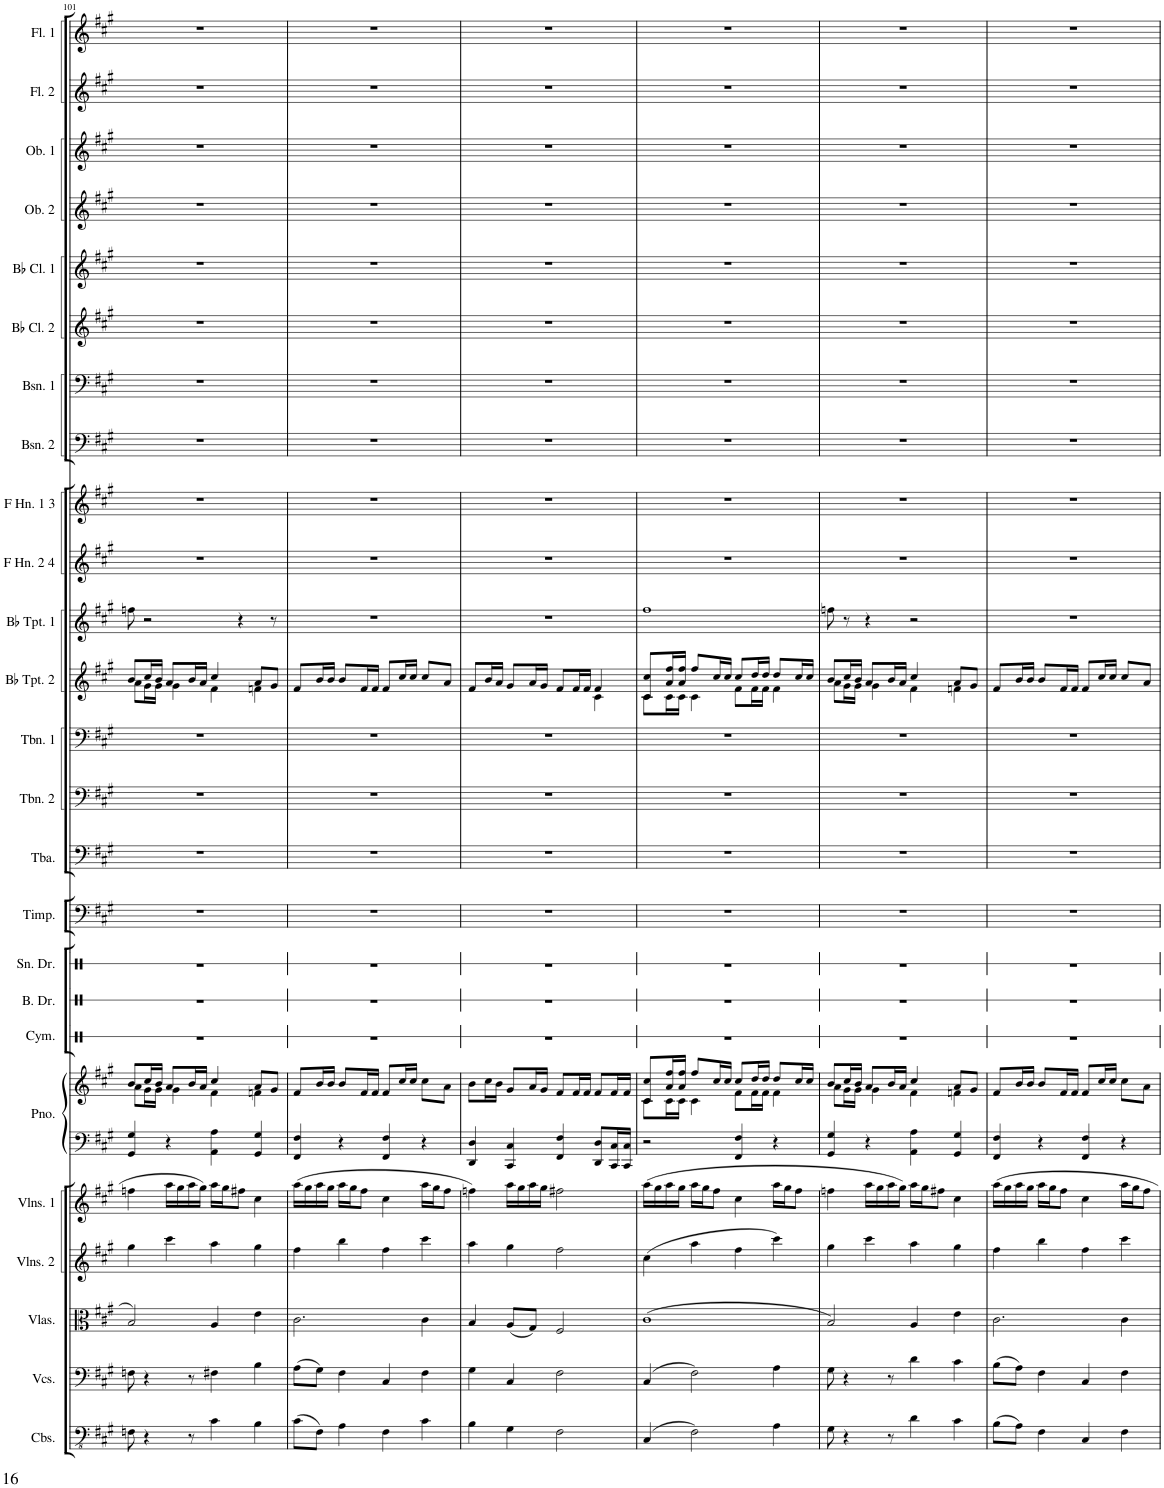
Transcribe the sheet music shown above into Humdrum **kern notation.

**kern	**kern	**kern	**kern	**kern	**kern	**kern	**kern	**kern	**kern	**kern	**kern	**kern	**kern	**kern	**kern	**kern	**kern	**kern	**kern	**kern	**kern	**kern	**kern	**kern	**kern
*part25	*part24	*part23	*part22	*part21	*part20	*part20	*part19	*part18	*part17	*part16	*part15	*part14	*part13	*part12	*part11	*part10	*part9	*part8	*part7	*part6	*part5	*part4	*part3	*part2	*part1
*staff26	*staff25	*staff24	*staff23	*staff22	*staff21	*staff20	*staff19	*staff18	*staff17	*staff16	*staff15	*staff14	*staff13	*staff12	*staff11	*staff10	*staff9	*staff8	*staff7	*staff6	*staff5	*staff4	*staff3	*staff2	*staff1
*I"Contrabasses	*I"Violoncellos	*I"Violas	*I"Violins 2	*I"Violins 1	*I"Piano	*	*I"Cymbal	*I"Bass Drum	*I"Snare Drum	*I"Timpani	*I"Tuba	*I"Trombone 2	*I"Trombone 1	*I"Bb Trumpet 2	*I"Bb Trumpet 1	*I"F Horn 2 &amp; 4	*I"F Horn 1 &amp; 3	*I"Bassoon 2	*I"Bassoon 1	*I"Bb Clarinet 2	*I"Bb Clarinet 1	*I"Oboe 2	*I"Oboe 1	*I"Flute 2	*I"Flute 1
*I'Cbs.	*I'Vcs.	*I'Vlas.	*I'Vlns. 2	*I'Vlns. 1	*I'Pno.	*	*I'Cym.	*I'B. Dr.	*I'Sn. Dr.	*I'Timp.	*I'Tba.	*I'Tbn. 2	*I'Tbn. 1	*I'Bb Tpt. 2	*I'Bb Tpt. 1	*I'F Hn. 2 4	*I'F Hn. 1 3	*I'Bsn. 2	*I'Bsn. 1	*I'Bb Cl. 2	*I'Bb Cl. 1	*I'Ob. 2	*I'Ob. 1	*I'Fl. 2	*I'Fl. 1
!!LO:PB:g=z
*clefFv4	*clefF4	*clefC3	*clefG2	*clefG2	*clefF4	*clefG2	*clefX	*clefX	*clefX	*clefF4	*clefF4	*clefF4	*clefF4	*clefG2	*clefG2	*clefG2	*clefG2	*clefF4	*clefF4	*clefG2	*clefG2	*clefG2	*clefG2	*clefG2	*clefG2
*	*	*	*	*	*	*	*	*	*	*	*	*	*	*Trd1c2	*Trd1c2	*Trd4c7	*Trd4c7	*	*	*Trd1c2	*Trd1c2	*	*	*	*
*k[f#c#g#]	*k[f#c#g#]	*k[f#c#g#]	*k[f#c#g#]	*k[f#c#g#]	*k[f#c#g#]	*k[f#c#g#]	*k[]	*k[]	*k[]	*k[f#c#g#]	*k[f#c#g#]	*k[f#c#g#]	*k[f#c#g#]	*k[f#c#g#]	*k[f#c#g#]	*k[f#c#g#]	*k[f#c#g#]	*k[f#c#g#]	*k[f#c#g#]	*k[f#c#g#]	*k[f#c#g#]	*k[f#c#g#]	*k[f#c#g#]	*k[f#c#g#]	*k[f#c#g#]
*M4/4	*M4/4	*M4/4	*M4/4	*M4/4	*M4/4	*M4/4	*M4/4	*M4/4	*M4/4	*M4/4	*M4/4	*M4/4	*M4/4	*M4/4	*M4/4	*M4/4	*M4/4	*M4/4	*M4/4	*M4/4	*M4/4	*M4/4	*M4/4	*M4/4	*M4/4
=101	=101	=101	=101	=101	=101	=101	=101	=101	=101	=101	=101	=101	=101	=101	=101	=101	=101	=101	=101	=101	=101	=101	=101	=101	=101
*	*	*	*	*	*	*^	*	*	*	*	*	*	*	*^	*	*	*	*	*	*	*	*	*	*	*
8FFn\	8Fn\	2B/	4gg#\	4ffn\	4GG#/ 4G#/	8b/L	8a\L	1r	1r	1r	1r	1r	1r	1r	8b/L	8a\L	8ffn\	1r	1r	1r	1r	1r	1r	1r	1r	1r	1r
4r	4r	.	.	.	.	16cc#/L	16g#\L	.	.	.	.	.	.	.	16cc#/L	16g#\L	2r	.	.	.	.	.	.	.	.	.	.
.	.	.	.	.	.	16b/JJ	16g#\JJ	.	.	.	.	.	.	.	16b/JJ	16g#\JJ	.	.	.	.	.	.	.	.	.	.	.
.	.	.	4ccc#\	16aa\LL	4r	8a/L	4g#\	.	.	.	.	.	.	.	8a/L	4g#\	.	.	.	.	.	.	.	.	.	.	.
.	.	.	.	16gg#\	.	.	.	.	.	.	.	.	.	.	.	.	.	.	.	.	.	.	.	.	.	.	.
8r	8r	.	.	16aa\	.	16b/L	.	.	.	.	.	.	.	.	16b/L	.	.	.	.	.	.	.	.	.	.	.	.
.	.	.	.	16gg#\JJ	.	16a/JJ	.	.	.	.	.	.	.	.	16a/JJ	.	.	.	.	.	.	.	.	.	.	.	.
4C#\	4F#X\	4A/	4aa\	16aa\LL	4AA\ 4A\	4cc#/	4f#\	.	.	.	.	.	.	.	4cc#/	4f#\	.	.	.	.	.	.	.	.	.	.	.
.	.	.	.	16gg#\J	.	.	.	.	.	.	.	.	.	.	.	.	.	.	.	.	.	.	.	.	.	.	.
.	.	.	.	8ff#X\J	.	.	.	.	.	.	.	.	.	.	.	.	4r	.	.	.	.	.	.	.	.	.	.
4BB\	4B\	4e\	4gg#\	4cc#\	4GG#/ 4G#/	8a/L	4fn\	.	.	.	.	.	.	.	8a/L	4fn\	.	.	.	.	.	.	.	.	.	.	.
.	.	.	.	.	.	8g#/J	.	.	.	.	.	.	.	.	8g#/J	.	8r	.	.	.	.	.	.	.	.	.	.
*	*	*	*	*	*	*v	*v	*	*	*	*	*	*	*	*v	*v	*	*	*	*	*	*	*	*	*	*	*
=102	=102	=102	=102	=102	=102	=102	=102	=102	=102	=102	=102	=102	=102	=102	=102	=102	=102	=102	=102	=102	=102	=102	=102	=102	=102
(8C#\L	(8A\L	2.c#\	4ff#\	(>16aa\LL	4FF#/ 4F#/	8f#/L	1r	1r	1r	1r	1r	1r	1r	8f#/L	1r	1r	1r	1r	1r	1r	1r	1r	1r	1r	1r
.	.	.	.	16gg#\	.	.	.	.	.	.	.	.	.	.	.	.	.	.	.	.	.	.	.	.	.
8FF#\J)	8G#\J)	.	.	16aa\	.	16b/L	.	.	.	.	.	.	.	16b/L	.	.	.	.	.	.	.	.	.	.	.
.	.	.	.	16gg#\JJ	.	16b/JJ	.	.	.	.	.	.	.	16b/JJ	.	.	.	.	.	.	.	.	.	.	.
4AA\	4F#\	.	4bb\	16aa\LL	4r	8b/L	.	.	.	.	.	.	.	8b/L	.	.	.	.	.	.	.	.	.	.	.
.	.	.	.	16gg#\J	.	.	.	.	.	.	.	.	.	.	.	.	.	.	.	.	.	.	.	.	.
.	.	.	.	8ff#\J	.	16f#/L	.	.	.	.	.	.	.	16f#/L	.	.	.	.	.	.	.	.	.	.	.
.	.	.	.	.	.	16f#/JJ	.	.	.	.	.	.	.	16f#/JJ	.	.	.	.	.	.	.	.	.	.	.
4FF#\	4C#/	.	4ff#\	4cc#\	4FF#/ 4F#/	8f#/L	.	.	.	.	.	.	.	8f#/L	.	.	.	.	.	.	.	.	.	.	.
.	.	.	.	.	.	16cc#/L	.	.	.	.	.	.	.	16cc#/L	.	.	.	.	.	.	.	.	.	.	.
.	.	.	.	.	.	16cc#/JJ	.	.	.	.	.	.	.	16cc#/JJ	.	.	.	.	.	.	.	.	.	.	.
4C#\	4F#\	4c#\	4ccc#\	16aa\LL	4r	8cc#\L	.	.	.	.	.	.	.	8cc#/L	.	.	.	.	.	.	.	.	.	.	.
.	.	.	.	16gg#\J	.	.	.	.	.	.	.	.	.	.	.	.	.	.	.	.	.	.	.	.	.
.	.	.	.	8ff#\J	.	8a\J	.	.	.	.	.	.	.	8a/J	.	.	.	.	.	.	.	.	.	.	.
=103	=103	=103	=103	=103	=103	=103	=103	=103	=103	=103	=103	=103	=103	=103	=103	=103	=103	=103	=103	=103	=103	=103	=103	=103	=103
*	*	*	*	*	*	*	*	*	*	*	*	*	*	*^	*	*	*	*	*	*	*	*	*	*	*
4BB\	4G#\	4B/	4aa\	4ffn\)	4DD/ 4D/	8b\L	1r	1r	1r	1r	1r	1r	1r	8f#/L	2.ryy	1r	1r	1r	1r	1r	1r	1r	1r	1r	1r	1r
.	.	.	.	.	.	16cc#\L	.	.	.	.	.	.	.	16b/L	.	.	.	.	.	.	.	.	.	.	.	.
.	.	.	.	.	.	16b\JJ	.	.	.	.	.	.	.	16a/JJ	.	.	.	.	.	.	.	.	.	.	.	.
4GG#\	4C#/	(8A/L	4gg#\	16aa\LL	4CC#/ 4C#/	8g#/L	.	.	.	.	.	.	.	8g#/L	.	.	.	.	.	.	.	.	.	.	.	.
.	.	.	.	16gg#\	.	.	.	.	.	.	.	.	.	.	.	.	.	.	.	.	.	.	.	.	.	.
.	.	8G#/J)	.	16aa\	.	16a/L	.	.	.	.	.	.	.	16a/L	.	.	.	.	.	.	.	.	.	.	.	.
.	.	.	.	16gg#\JJ	.	16g#/JJ	.	.	.	.	.	.	.	16g#/JJ	.	.	.	.	.	.	.	.	.	.	.	.
2FF#\	2F#\	2F#/	2ff#\	2ff#X\	4FF#/ 4F#/	8f#/L	.	.	.	.	.	.	.	8f#/L	.	.	.	.	.	.	.	.	.	.	.	.
.	.	.	.	.	.	16f#/L	.	.	.	.	.	.	.	16f#/L	.	.	.	.	.	.	.	.	.	.	.	.
.	.	.	.	.	.	16f#/JJ	.	.	.	.	.	.	.	16f#/JJ	.	.	.	.	.	.	.	.	.	.	.	.
.	.	.	.	.	8DD/ 8D/L	8f#/L	.	.	.	.	.	.	.	4f#/	4c#\	.	.	.	.	.	.	.	.	.	.	.
.	.	.	.	.	16CC#/ 16C#/L	16f#/L	.	.	.	.	.	.	.	.	.	.	.	.	.	.	.	.	.	.	.	.
.	.	.	.	.	16CC#/ 16C#/JJ	16f#/JJ	.	.	.	.	.	.	.	.	.	.	.	.	.	.	.	.	.	.	.	.
=104	=104	=104	=104	=104	=104	=104	=104	=104	=104	=104	=104	=104	=104	=104	=104	=104	=104	=104	=104	=104	=104	=104	=104	=104	=104	=104
*	*	*	*	*	*	*^	*	*	*	*	*	*	*	*	*	*	*	*	*	*	*	*	*	*	*	*
(4CC#/	(4C#/	(1c#	(4cc#\	(16aa\LL	2r	8c#/ 8cc#/L	8c#\L	1r	1r	1r	1r	1r	1r	1r	8c#/ 8cc#/L	8c#\L	1ff#	1r	1r	1r	1r	1r	1r	1r	1r	1r	1r
.	.	.	.	16gg#\	.	.	.	.	.	.	.	.	.	.	.	.	.	.	.	.	.	.	.	.	.	.	.
.	.	.	.	16aa\	.	16a/ 16ff#/L	16c#\L	.	.	.	.	.	.	.	16a/ 16ff#/L	16c#\L	.	.	.	.	.	.	.	.	.	.	.
.	.	.	.	16gg#\JJ	.	16a/ 16ff#/JJ	16c#\JJ	.	.	.	.	.	.	.	16a/ 16ff#/JJ	16c#\JJ	.	.	.	.	.	.	.	.	.	.	.
2FF#\)	2F#\)	.	4aa\	16aa\LL	.	8ff#/L	4c#\	.	.	.	.	.	.	.	8ff#/L	4c#\	.	.	.	.	.	.	.	.	.	.	.
.	.	.	.	16gg#\J	.	.	.	.	.	.	.	.	.	.	.	.	.	.	.	.	.	.	.	.	.	.	.
.	.	.	.	8ff#\J	.	16cc#/L	.	.	.	.	.	.	.	.	16cc#/L	.	.	.	.	.	.	.	.	.	.	.	.
.	.	.	.	.	.	16cc#/JJ	.	.	.	.	.	.	.	.	16cc#/JJ	.	.	.	.	.	.	.	.	.	.	.	.
.	.	.	4ff#\	4cc#\	4FF#/ 4F#/	8cc#/L	8f#\L	.	.	.	.	.	.	.	8cc#/L	8f#\L	.	.	.	.	.	.	.	.	.	.	.
.	.	.	.	.	.	16dd/L	16f#\L	.	.	.	.	.	.	.	16dd/L	16f#\L	.	.	.	.	.	.	.	.	.	.	.
.	.	.	.	.	.	16dd/JJ	16f#\JJ	.	.	.	.	.	.	.	16dd/JJ	16f#\JJ	.	.	.	.	.	.	.	.	.	.	.
4AA\	4A\	.	4ccc#\)	16aa\LL	4r	8dd/L	4f#\	.	.	.	.	.	.	.	8dd/L	4f#\	.	.	.	.	.	.	.	.	.	.	.
.	.	.	.	16gg#\J	.	.	.	.	.	.	.	.	.	.	.	.	.	.	.	.	.	.	.	.	.	.	.
.	.	.	.	8ff#\J	.	16cc#/L	.	.	.	.	.	.	.	.	16cc#/L	.	.	.	.	.	.	.	.	.	.	.	.
.	.	.	.	.	.	16cc#/JJ	.	.	.	.	.	.	.	.	16cc#/JJ	.	.	.	.	.	.	.	.	.	.	.	.
=105	=105	=105	=105	=105	=105	=105	=105	=105	=105	=105	=105	=105	=105	=105	=105	=105	=105	=105	=105	=105	=105	=105	=105	=105	=105	=105	=105
8GG#\	8G#\	2B/)	4gg#\	4ffn\	4GG#/ 4G#/	8b/L	8a\L	1r	1r	1r	1r	1r	1r	1r	8b/L	8a\L	8ffn\	1r	1r	1r	1r	1r	1r	1r	1r	1r	1r
4r	4r	.	.	.	.	16cc#/L	16g#\L	.	.	.	.	.	.	.	16cc#/L	16g#\L	8r	.	.	.	.	.	.	.	.	.	.
.	.	.	.	.	.	16b/JJ	16g#\JJ	.	.	.	.	.	.	.	16b/JJ	16g#\JJ	.	.	.	.	.	.	.	.	.	.	.
.	.	.	4ccc#\	16aa\LL	4r	8a/L	4g#\	.	.	.	.	.	.	.	8a/L	4g#\	4r	.	.	.	.	.	.	.	.	.	.
.	.	.	.	16gg#\	.	.	.	.	.	.	.	.	.	.	.	.	.	.	.	.	.	.	.	.	.	.	.
8r	8r	.	.	16aa\	.	16b/L	.	.	.	.	.	.	.	.	16b/L	.	.	.	.	.	.	.	.	.	.	.	.
.	.	.	.	16gg#\JJ)	.	16a/JJ	.	.	.	.	.	.	.	.	16a/JJ	.	.	.	.	.	.	.	.	.	.	.	.
4D\	4d\	4A/	4aa\	16aa\LL	4AA\ 4A\	4cc#/	4f#\	.	.	.	.	.	.	.	4cc#/	4f#\	2r	.	.	.	.	.	.	.	.	.	.
.	.	.	.	16gg#\J	.	.	.	.	.	.	.	.	.	.	.	.	.	.	.	.	.	.	.	.	.	.	.
.	.	.	.	8ff#X\J	.	.	.	.	.	.	.	.	.	.	.	.	.	.	.	.	.	.	.	.	.	.	.
4C#\	4c#\	4e\	4gg#\	4cc#\	4GG#/ 4G#/	8a/L	4fn\	.	.	.	.	.	.	.	8a/L	4fn\	.	.	.	.	.	.	.	.	.	.	.
.	.	.	.	.	.	8g#/J	.	.	.	.	.	.	.	.	8g#/J	.	.	.	.	.	.	.	.	.	.	.	.
*	*	*	*	*	*	*v	*v	*	*	*	*	*	*	*	*v	*v	*	*	*	*	*	*	*	*	*	*	*
=106	=106	=106	=106	=106	=106	=106	=106	=106	=106	=106	=106	=106	=106	=106	=106	=106	=106	=106	=106	=106	=106	=106	=106	=106	=106
(8BB\L	(8B\L	2.c#\	4ff#\	16aa\LL	4FF#/ 4F#/	8f#/L	1r	1r	1r	1r	1r	1r	1r	8f#/L	1r	1r	1r	1r	1r	1r	1r	1r	1r	1r	1r
.	.	.	.	16gg#\	.	.	.	.	.	.	.	.	.	.	.	.	.	.	.	.	.	.	.	.	.
8AA\J)	8A\J)	.	.	16aa\	.	16b/L	.	.	.	.	.	.	.	16b/L	.	.	.	.	.	.	.	.	.	.	.
.	.	.	.	16gg#\JJ	.	16b/JJ	.	.	.	.	.	.	.	16b/JJ	.	.	.	.	.	.	.	.	.	.	.
4FF#\	4F#\	.	4bb\	16aa\LL	4r	8b/L	.	.	.	.	.	.	.	8b/L	.	.	.	.	.	.	.	.	.	.	.
.	.	.	.	16gg#\J	.	.	.	.	.	.	.	.	.	.	.	.	.	.	.	.	.	.	.	.	.
.	.	.	.	8ff#\J	.	16f#/L	.	.	.	.	.	.	.	16f#/L	.	.	.	.	.	.	.	.	.	.	.
.	.	.	.	.	.	16f#/JJ	.	.	.	.	.	.	.	16f#/JJ	.	.	.	.	.	.	.	.	.	.	.
4CC#/	4C#/	.	4ff#\	4cc#\	4FF#/ 4F#/	8f#/L	.	.	.	.	.	.	.	8f#/L	.	.	.	.	.	.	.	.	.	.	.
.	.	.	.	.	.	16cc#/L	.	.	.	.	.	.	.	16cc#/L	.	.	.	.	.	.	.	.	.	.	.
.	.	.	.	.	.	16cc#/JJ	.	.	.	.	.	.	.	16cc#/JJ	.	.	.	.	.	.	.	.	.	.	.
4FF#\	4F#\	4c#\	4ccc#\	16aa\LL	4r	8cc#\L	.	.	.	.	.	.	.	8cc#/L	.	.	.	.	.	.	.	.	.	.	.
.	.	.	.	16gg#\J	.	.	.	.	.	.	.	.	.	.	.	.	.	.	.	.	.	.	.	.	.
.	.	.	.	8ff#\J	.	8a\J	.	.	.	.	.	.	.	8a/J	.	.	.	.	.	.	.	.	.	.	.
=	=	=	=	=	=	=	=	=	=	=	=	=	=	=	=	=	=	=	=	=	=	=	=	=	=
*-	*-	*-	*-	*-	*-	*-	*-	*-	*-	*-	*-	*-	*-	*-	*-	*-	*-	*-	*-	*-	*-	*-	*-	*-	*-
